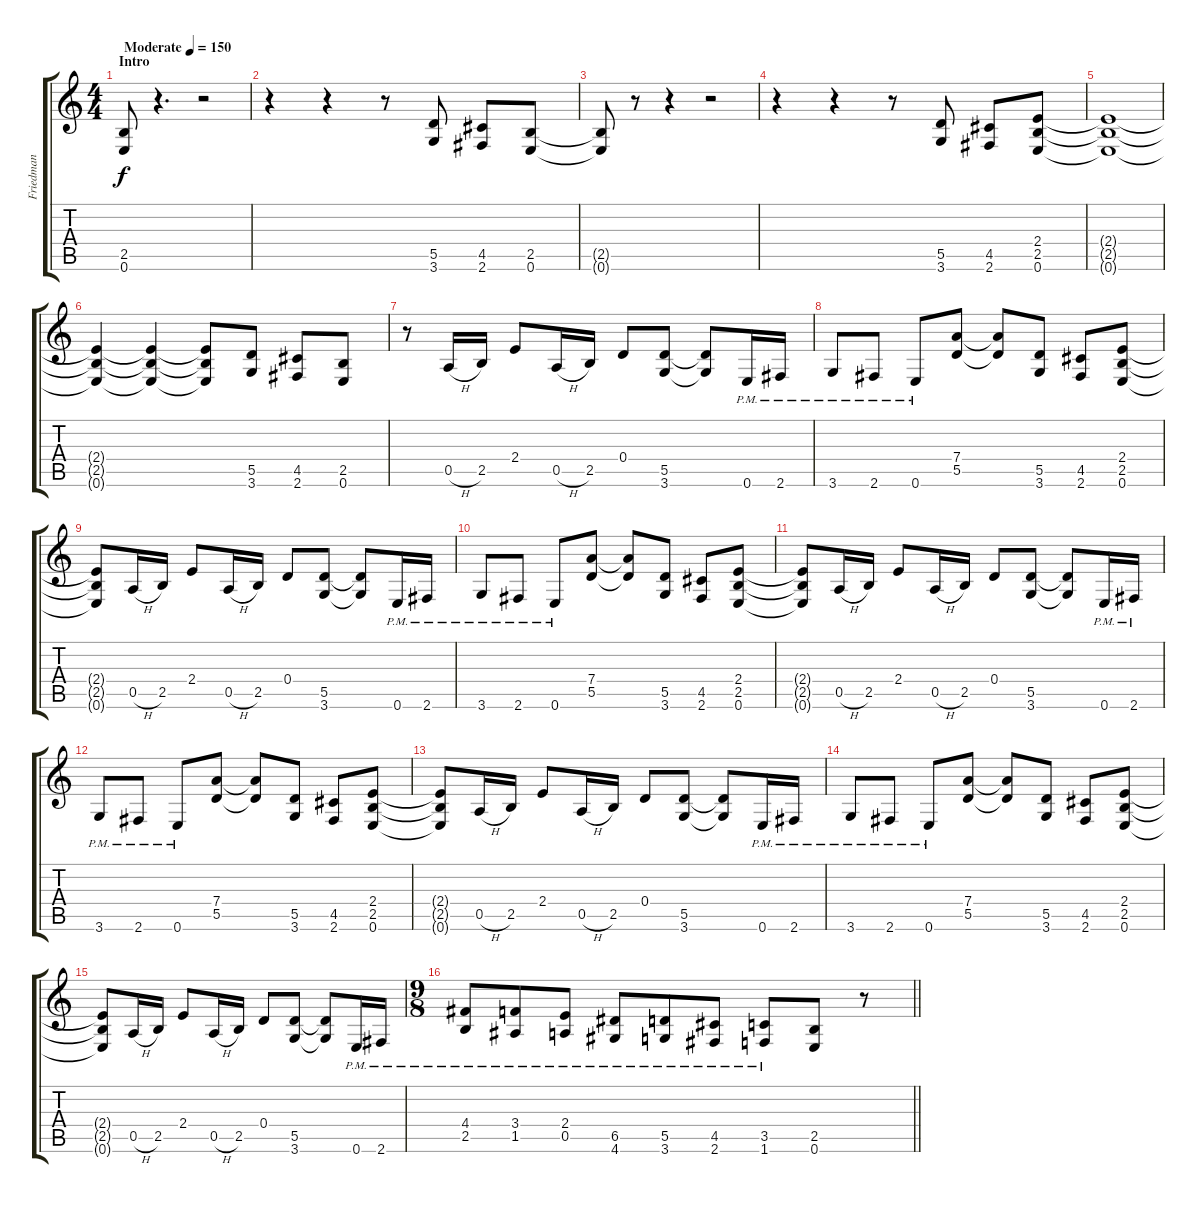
\track ("Friedman" "Friedman") {instrument distortionguitar}
\staff {score tabs}
\tuning (E4 B3 G3 D3 A2 E2) {hide}
\ts (4 4)
\section ("" "Intro ")
\tempo (150 "Moderate")
\clef g2
\ks c
(2.5 0.6).8{dy f instrument distortionguitar} r.4{d} r.2 |
r.4 r.4 r.8 (5.5 3.6).8 (4.5 2.6).8 (2.5 0.6).8 |
(2.5{t} 0.6{t}).8 r.8 r.4 r.2 |
r.4 r.4 r.8 (5.5 3.6).8 (4.5 2.6).8 (2.4 2.5 0.6).8 |
(2.4{t} 2.5{t} 0.6{t}).1 |
(2.4{t} 2.5{t} 0.6{t}).4 (2.4{t} 2.5{t} 0.6{t}).4 (2.4{t} 2.5{t} 0.6{t}).8 (5.5 3.6).8 (4.5 2.6).8 (2.5 0.6).8 |
r.8 0.5{h}.16 2.5.16 2.4.8 0.5{h}.16 2.5.16 0.4.8 (5.5 3.6).8 (5.5{t} 3.6{t}).8 0.6{pm}.16 2.6{pm}.16 |
3.6{pm}.8 2.6{pm}.8 0.6{pm}.8 (7.4 5.5).8 (7.4{t} 5.5{t}).8 (5.5 3.6).8 (4.5 2.6).8 (2.4 2.5 0.6).8 |
(2.4{t} 2.5{t} 0.6{t}).8 0.5{h}.16 2.5.16 2.4.8 0.5{h}.16 2.5.16 0.4.8 (5.5 3.6).8 (5.5{t} 3.6{t}).8 0.6{pm}.16 2.6{pm}.16 |
3.6{pm}.8 2.6{pm}.8 0.6{pm}.8 (7.4 5.5).8 (7.4{t} 5.5{t}).8 (5.5 3.6).8 (4.5 2.6).8 (2.4 2.5 0.6).8 |
(2.4{t} 2.5{t} 0.6{t}).8 0.5{h}.16 2.5.16 2.4.8 0.5{h}.16 2.5.16 0.4.8 (5.5 3.6).8 (5.5{t} 3.6{t}).8 0.6{pm}.16 2.6{pm}.16 |
3.6{pm}.8 2.6{pm}.8 0.6{pm}.8 (7.4 5.5).8 (7.4{t} 5.5{t}).8 (5.5 3.6).8 (4.5 2.6).8 (2.4 2.5 0.6).8 |
(2.4{t} 2.5{t} 0.6{t}).8 0.5{h}.16 2.5.16 2.4.8 0.5{h}.16 2.5.16 0.4.8 (5.5 3.6).8 (5.5{t} 3.6{t}).8 0.6{pm}.16 2.6{pm}.16 |
3.6{pm}.8 2.6{pm}.8 0.6{pm}.8 (7.4 5.5).8 (7.4{t} 5.5{t}).8 (5.5 3.6).8 (4.5 2.6).8 (2.4 2.5 0.6).8 |
(2.4{t} 2.5{t} 0.6{t}).8 0.5{h}.16 2.5.16 2.4.8 0.5{h}.16 2.5.16 0.4.8 (5.5 3.6).8 (5.5{t} 3.6{t}).8 0.6{pm}.16 2.6{pm}.16 |
\ts (9 8)
\barLineRight lightlight
(4.4{pm} 2.5{pm}).8 (3.4{pm} 1.5{pm}).8 (2.4{pm} 0.5{pm}).8 (6.5{pm} 4.6{pm}).8 (5.5{pm} 3.6{pm}).8 (4.5{pm} 2.6{pm}).8 (3.5{pm} 1.6{pm}).8 (2.5 0.6).8 r.8
